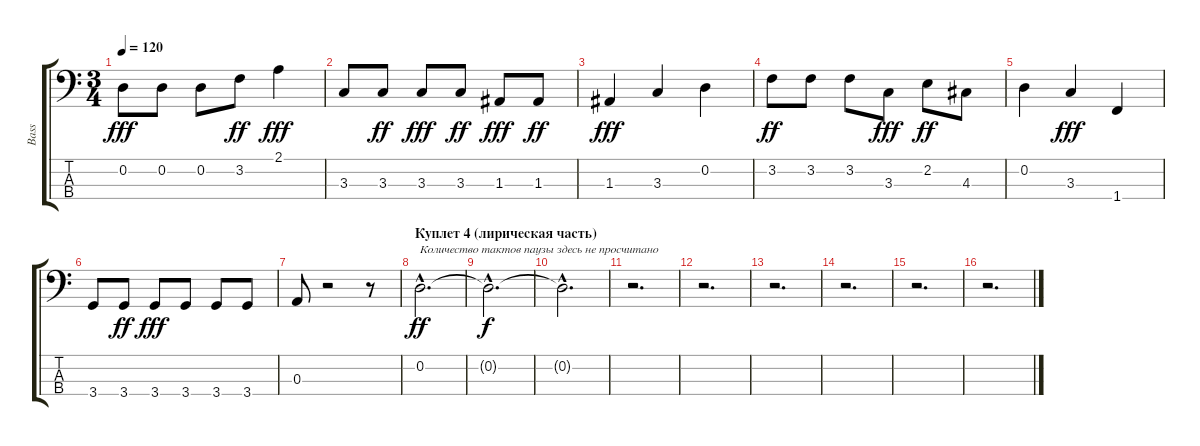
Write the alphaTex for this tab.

\track ("Bass" "Bass") {instrument electricbassfinger}
\staff {score tabs}
\tuning (G2 D2 A1 E1) {hide}
\ts (3 4)
\tempo 120
\clef f4
\ks c
0.2.8{dy fff} 0.2.8 0.2.8 3.2.8{dy ff} 2.1.4{dy fff} |
3.3.8 3.3.8{dy ff} 3.3.8{dy fff} 3.3.8{dy ff} 1.3.8{dy fff} 1.3.8{dy ff} |
1.3.4{dy fff} 3.3.4 0.2.4 |
3.2.8{dy ff} 3.2.8 3.2.8 3.3.8{dy fff} 2.2.8{dy ff} 4.3.8 |
0.2.4 3.3.4{dy fff} 1.4.4 |
3.4.8 3.4.8{dy ff} 3.4.8{dy fff} 3.4.8 3.4.8 3.4.8 |
0.3.8 r.2 r.8 |
\section ("" "Куплет 4 (лирическая часть)")
0.2{hac}.2{d txt "Количество тактов паузы здесь не просчитано" dy ff} |
0.2{hac t}.2{d dy f} |
0.2{hac t}.2{d} |
r.2{d} |
r.2{d} |
r.2{d} |
r.2{d} |
r.2{d} |
r.2{d}
